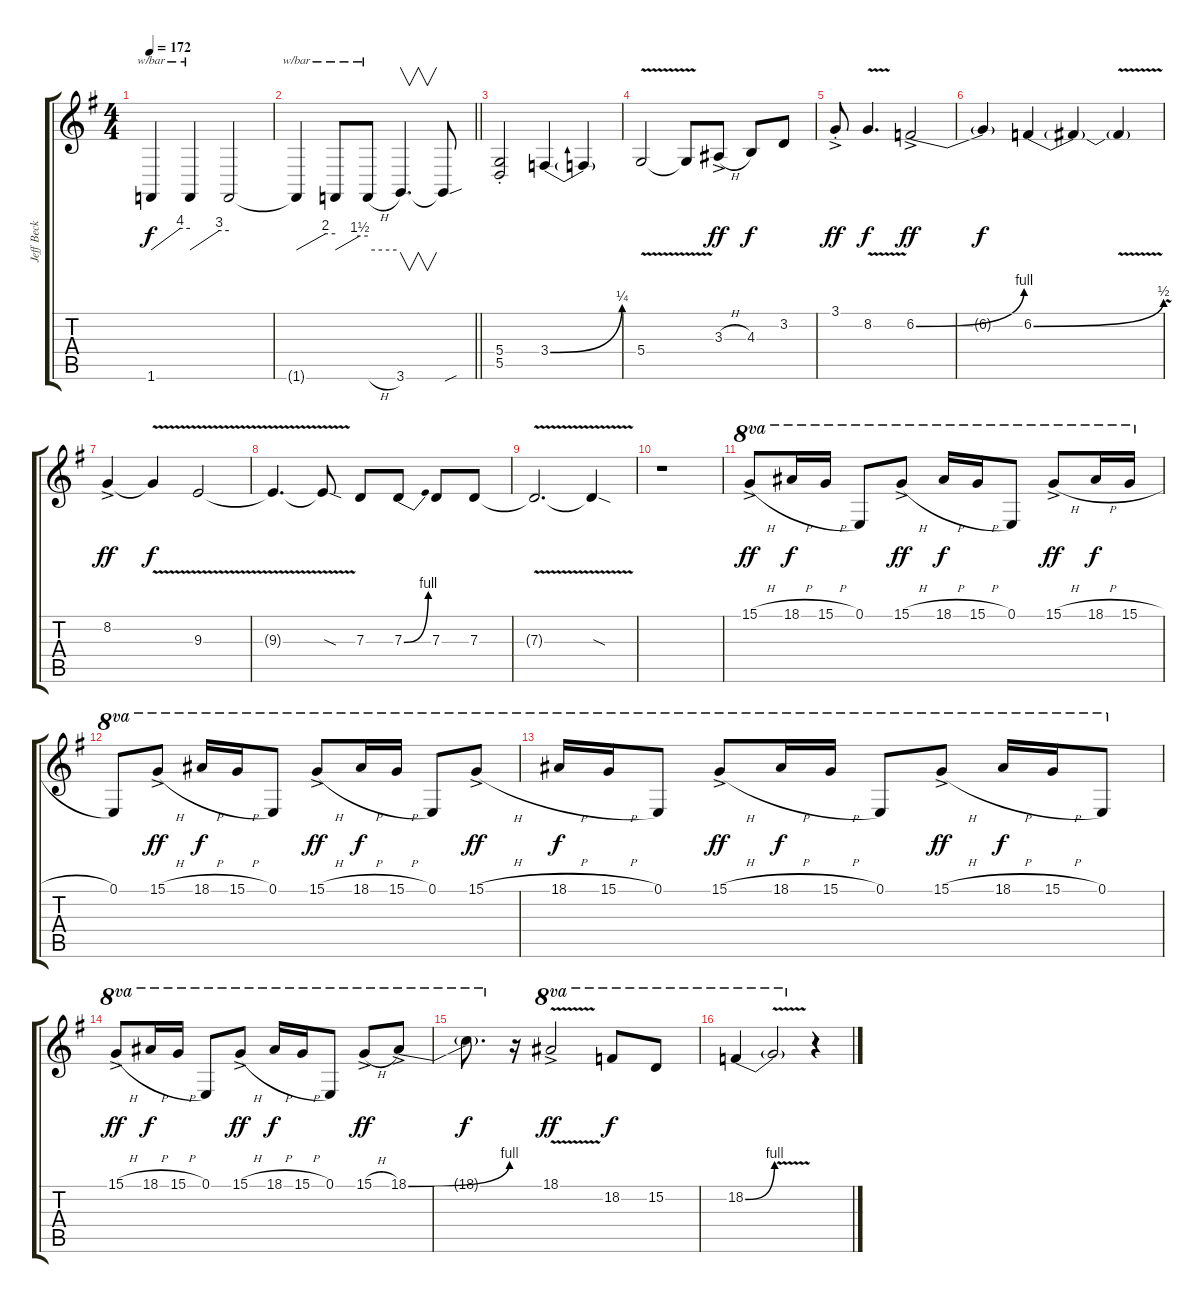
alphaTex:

\track ("Jeff Beck Overdub" "Jeff Beck ") {instrument cello}
\staff {score tabs}
\tuning (E4 B3 G3 D3 A2 E2) {hide}
\ts (4 4)
\tempo 172
\clef g2
\ks g
1.6{t}.4{tbe (custom default 0 0 45 16 60 16) dy f} 1.6{t}.4{tbe (custom default 0 0 45 12 60 12)} 1.6{t}.2 |
\barLineRight lightlight
1.6{t}.4{tbe (custom default 0 0 45 8 60 8)} 1.6{t}.8{tbe (custom default 0 0 45 6 60 6)} 1.6{h t}.8{tbe (hold default 0 0 60 0)} 3.6.4{v d} 3.6{sou t}.8 |
(5.4{st} 5.5{st}).2 3.4{be (bend 0 0 60 1)}.4 3.4{t}.4 |
5.4{v}.2 5.4{v t}.8 3.3{h ac}.8{dy ff} 4.3.8{dy f} 3.2.8 |
3.1{ac st}.8{dy ff} 8.2{v}.4{d dy f} 6.2{be (bend 0 0 60 4) ac}.2{dy ff} |
6.2{t}.4{dy f} 6.2{be (bend 0 0 60 2)}.4 6.2{t}.4 6.2{v t}.4 |
8.2{ac}.4{dy ff} 8.2{v t}.4{dy f} 9.3{v}.2 |
9.3{v t}.4{d} 9.3{sod t}.8 7.3.8 7.3{be (bend 0 0 60 4)}.8 7.3.8 7.3.8 |
7.3{v t}.2{d} 7.3{sod t}.4 |
r.1 |
15.1{h ac}.8{ot 8va dy ff} 18.1{h}.16{ot 8va dy f} 15.1{h}.16{ot 8va} 0.1.8{ot 8va} 15.1{h ac}.8{ot 8va dy ff} 18.1{h}.16{ot 8va dy f} 15.1{h}.16{ot 8va} 0.1.8{ot 8va} 15.1{h ac}.8{ot 8va dy ff} 18.1{h}.16{ot 8va dy f} 15.1{h}.16{ot 8va} |
0.1.8{ot 8va} 15.1{h ac}.8{ot 8va dy ff} 18.1{h}.16{ot 8va dy f} 15.1{h}.16{ot 8va} 0.1.8{ot 8va} 15.1{h ac}.8{ot 8va dy ff} 18.1{h}.16{ot 8va dy f} 15.1{h}.16{ot 8va} 0.1.8{ot 8va} 15.1{h ac}.8{ot 8va dy ff} |
18.1{h}.16{ot 8va dy f} 15.1{h}.16{ot 8va} 0.1.8{ot 8va} 15.1{h ac}.8{ot 8va dy ff} 18.1{h}.16{ot 8va dy f} 15.1{h}.16{ot 8va} 0.1.8{ot 8va} 15.1{h ac}.8{ot 8va dy ff} 18.1{h}.16{ot 8va dy f} 15.1{h}.16{ot 8va} 0.1.8{ot 8va} |
15.1{h ac}.8{ot 8va dy ff} 18.1{h}.16{ot 8va dy f} 15.1{h}.16{ot 8va} 0.1.8{ot 8va} 15.1{h ac}.8{ot 8va dy ff} 18.1{h}.16{ot 8va dy f} 15.1{h}.16{ot 8va} 0.1.8{ot 8va} 15.1{h ac}.8{ot 8va dy ff} 18.1{be (bend 0 0 60 4) ac}.8{ot 8va} |
18.1{t}.8{d ot 8va dy f} r.16 18.1{v ac}.2{ot 8va dy ff} 18.2.8{ot 8va dy f} 15.2.8{ot 8va} |
18.2{be (bend 0 0 60 4)}.4{ot 8va} 18.2{v t}.2{ot 8va} r.4
